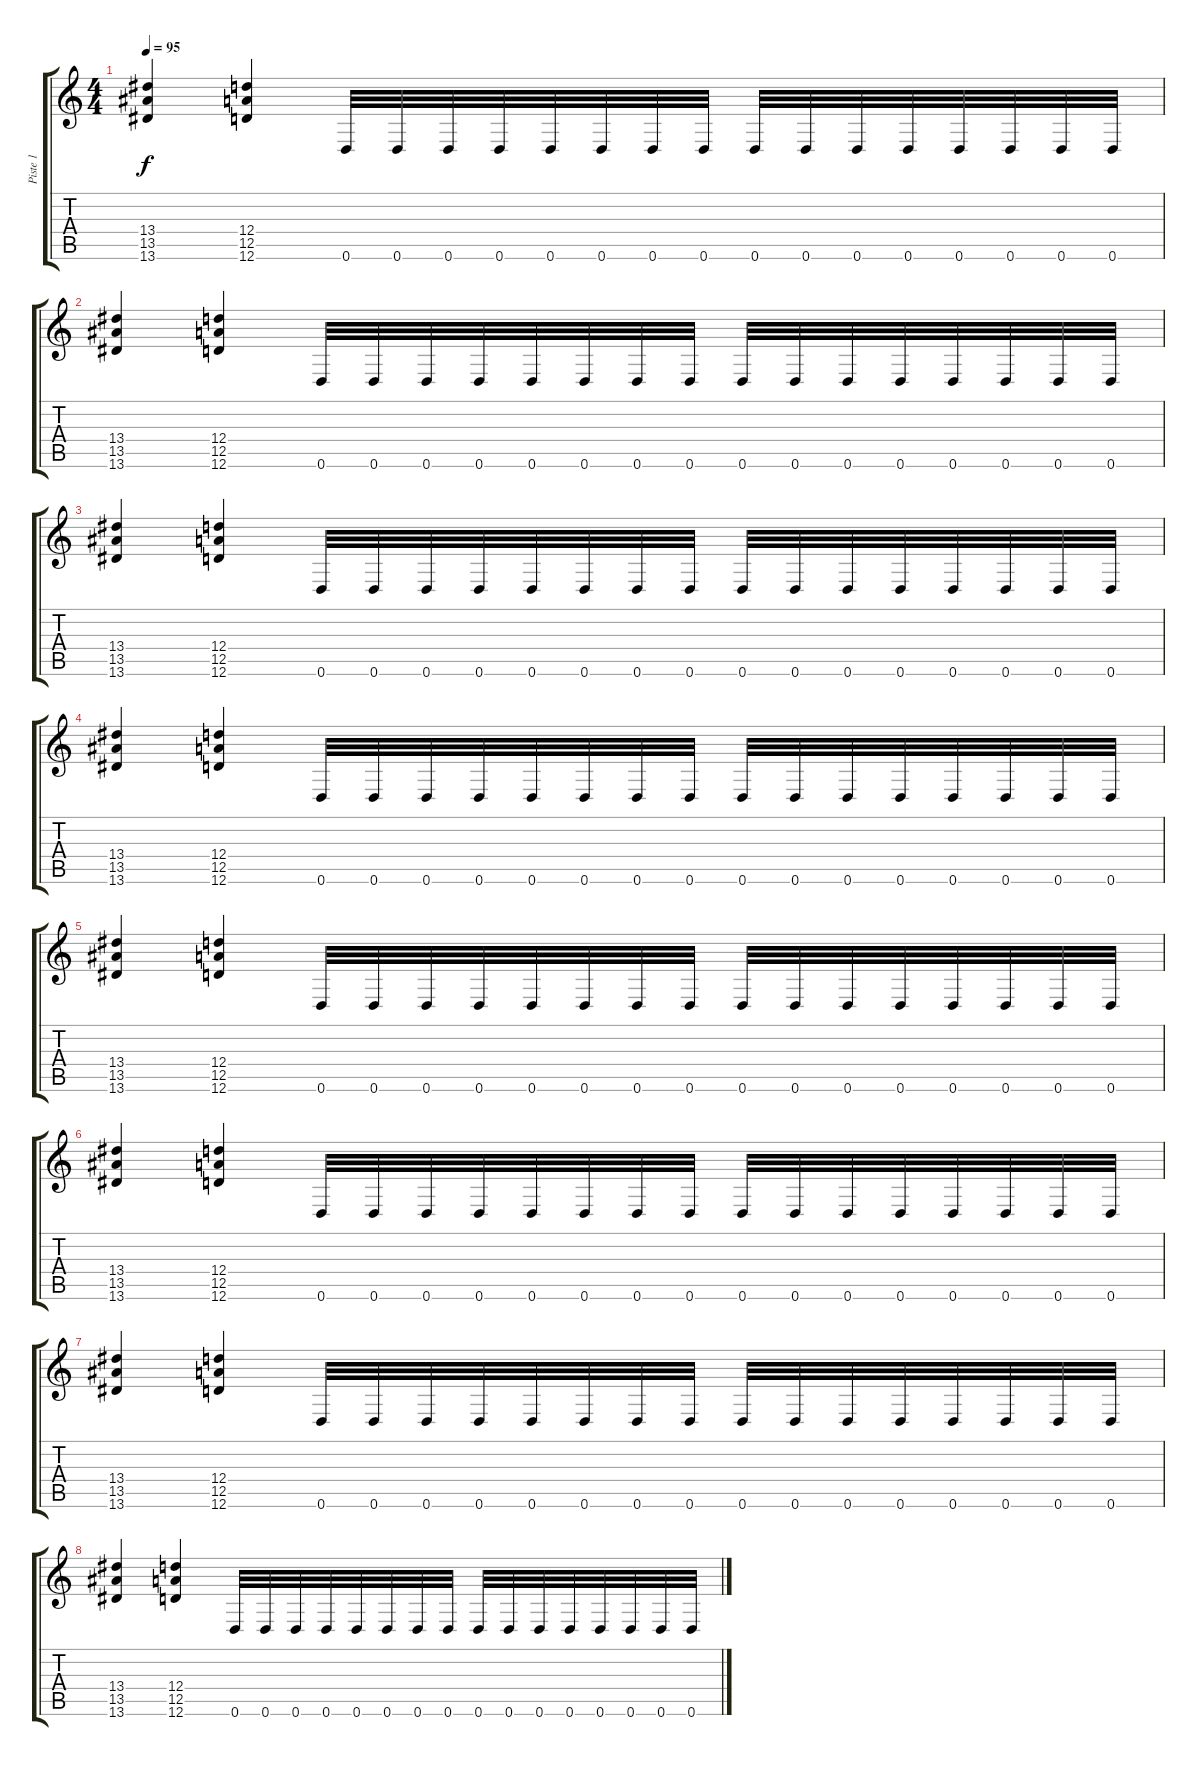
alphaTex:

\track ("Piste 1" "Piste 1") {instrument overdrivenguitar}
\staff {score tabs}
\tuning (E4 B3 G3 D3 A2 D2) {hide}
\ts (4 4)
\tempo 95
\clef g2
\ks c
(13.4 13.5 13.6).4{dy f} (12.4 12.5 12.6).4 0.6.32 0.6.32 0.6.32 0.6.32 0.6.32 0.6.32 0.6.32 0.6.32 0.6.32 0.6.32 0.6.32 0.6.32 0.6.32 0.6.32 0.6.32 0.6.32 |
(13.4 13.5 13.6).4 (12.4 12.5 12.6).4 0.6.32 0.6.32 0.6.32 0.6.32 0.6.32 0.6.32 0.6.32 0.6.32 0.6.32 0.6.32 0.6.32 0.6.32 0.6.32 0.6.32 0.6.32 0.6.32 |
(13.4 13.5 13.6).4 (12.4 12.5 12.6).4 0.6.32 0.6.32 0.6.32 0.6.32 0.6.32 0.6.32 0.6.32 0.6.32 0.6.32 0.6.32 0.6.32 0.6.32 0.6.32 0.6.32 0.6.32 0.6.32 |
(13.4 13.5 13.6).4 (12.4 12.5 12.6).4 0.6.32 0.6.32 0.6.32 0.6.32 0.6.32 0.6.32 0.6.32 0.6.32 0.6.32 0.6.32 0.6.32 0.6.32 0.6.32 0.6.32 0.6.32 0.6.32 |
(13.4 13.5 13.6).4 (12.4 12.5 12.6).4 0.6.32 0.6.32 0.6.32 0.6.32 0.6.32 0.6.32 0.6.32 0.6.32 0.6.32 0.6.32 0.6.32 0.6.32 0.6.32 0.6.32 0.6.32 0.6.32 |
(13.4 13.5 13.6).4 (12.4 12.5 12.6).4 0.6.32 0.6.32 0.6.32 0.6.32 0.6.32 0.6.32 0.6.32 0.6.32 0.6.32 0.6.32 0.6.32 0.6.32 0.6.32 0.6.32 0.6.32 0.6.32 |
(13.4 13.5 13.6).4 (12.4 12.5 12.6).4 0.6.32 0.6.32 0.6.32 0.6.32 0.6.32 0.6.32 0.6.32 0.6.32 0.6.32 0.6.32 0.6.32 0.6.32 0.6.32 0.6.32 0.6.32 0.6.32 |
(13.4 13.5 13.6).4 (12.4 12.5 12.6).4 0.6.32 0.6.32 0.6.32 0.6.32 0.6.32 0.6.32 0.6.32 0.6.32 0.6.32 0.6.32 0.6.32 0.6.32 0.6.32 0.6.32 0.6.32 0.6.32
